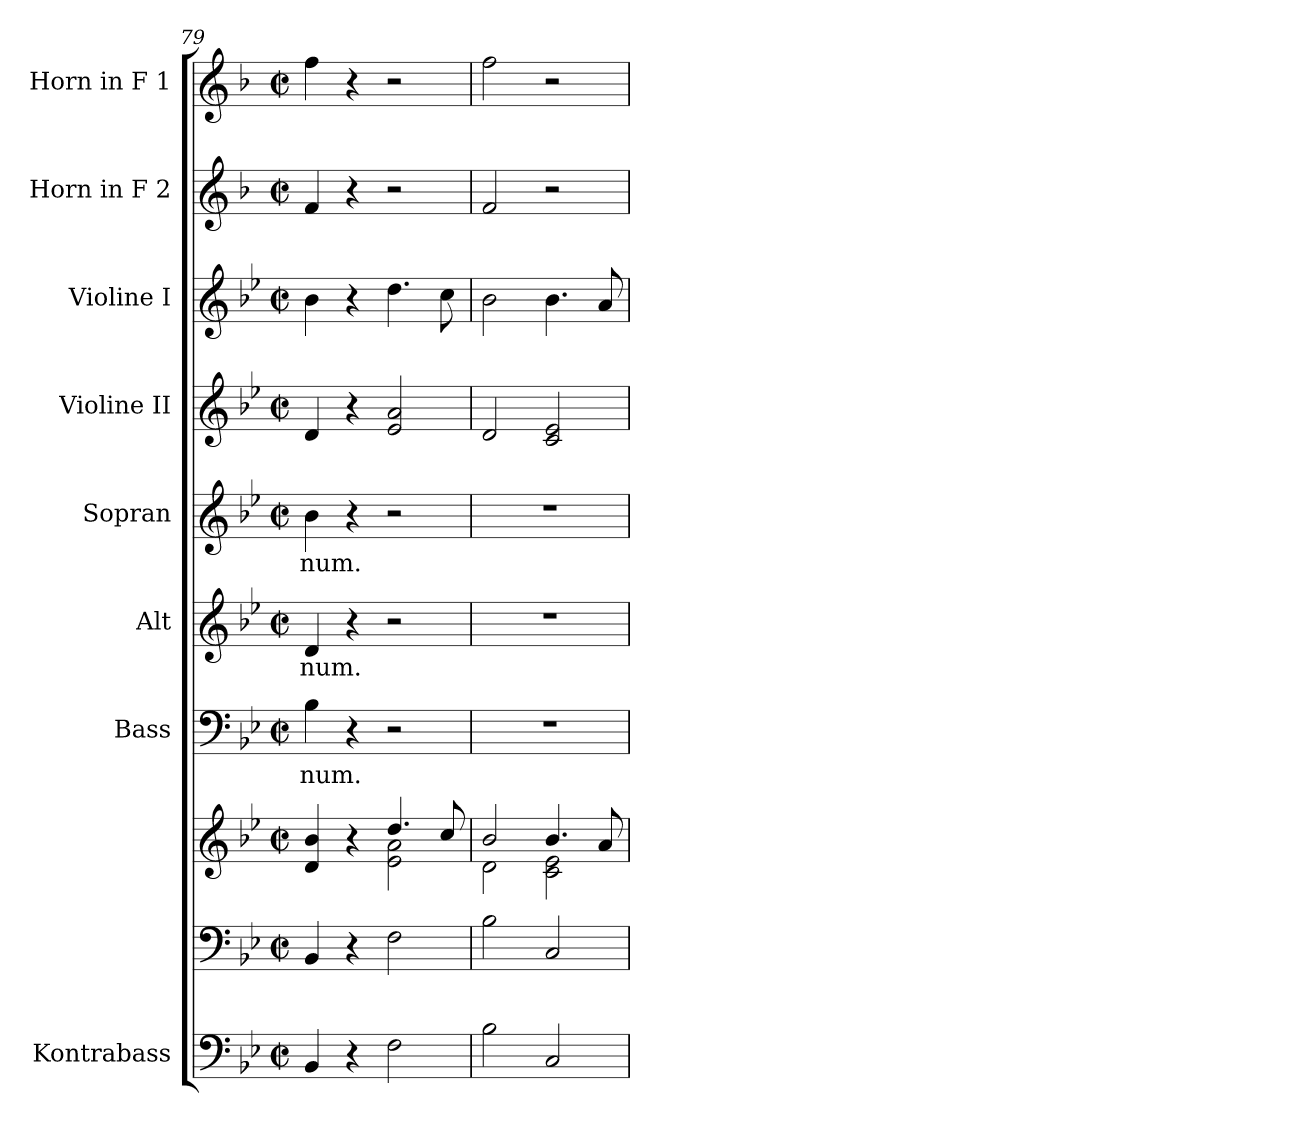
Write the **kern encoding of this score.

**kern	**kern	**kern	**kern	**text	**kern	**text	**kern	**text	**kern	**kern	**kern	**kern
*part9	*part8	*part8	*part7	*part7	*part6	*part6	*part5	*part5	*part4	*part3	*part2	*part1
*staff10	*staff9	*staff8	*staff7	*staff7	*staff6	*staff6	*staff5	*staff5	*staff4	*staff3	*staff2	*staff1
*I"Kontrabass	*	*	*I"Bass	*	*I"Alt	*	*I"Sopran	*	*I"Violine II	*I"Violine I	*I"Horn in F 2	*I"Horn in F 1
*I'Kb.	*	*	*I'B.	*	*I'A.	*	*I'S.	*	*I'Vl. II	*I'Vl. I	*	*
*clefF4	*clefF4	*clefG2	*clefF4	*	*clefG2	*	*clefG2	*	*clefG2	*clefG2	*clefG2	*clefG2
*ITrd7c12	*	*	*	*	*	*	*	*	*	*	*ITrd4c7	*ITrd4c7
*k[b-e-]	*k[b-e-]	*k[b-e-]	*k[b-e-]	*	*k[b-e-]	*	*k[b-e-]	*	*k[b-e-]	*k[b-e-]	*k[b-e-]	*k[b-e-]
*B-:	*B-:	*B-:	*B-:	*	*B-:	*	*B-:	*	*B-:	*B-:	*B-:	*B-:
*M2/2	*M2/2	*M2/2	*M2/2	*	*M2/2	*	*M2/2	*	*M2/2	*M2/2	*M2/2	*M2/2
*met(c|)	*met(c|)	*met(c|)	*met(c|)	*	*met(c|)	*	*met(c|)	*	*met(c|)	*met(c|)	*met(c|)	*met(c|)
=79	=79	=79	=79	=79	=79	=79	=79	=79	=79	=79	=79	=79
*	*	*^	*	*	*	*	*	*	*	*	*	*
!	!	!	!	!	!LO:LY:b	!	!LO:LY:b	!	!LO:LY:b	!	!	!	!
4BBB-/	4BB-/	4d/ 4b-/	2ryy	4B-\	-num.	4d/	-num.	4b-\	-num.	4d/	4b-\	4B-/	4b-\
4r	4r	4r	.	4r	.	4r	.	4r	.	4r	4r	4r	4r
2FF\	2F\	4.dd/	2e-\ 2a\	2r	.	2r	.	2r	.	2e-/ 2a/	4.dd\	2r	2r
.	.	8cc/	.	.	.	.	.	.	.	.	8cc\	.	.
=80	=80	=80	=80	=80	=80	=80	=80	=80	=80	=80	=80	=80	=80
2BB-\	2B-\	2b-/	2d\	1r	.	1r	.	1r	.	2d/	2b-\	2B-/	2b-\
2CC/	2C/	4.b-/	2c\ 2e-\	.	.	.	.	.	.	2c/ 2e-/	4.b-\	2r	2r
.	.	8a/	.	.	.	.	.	.	.	.	8a/	.	.
*	*	*v	*v	*	*	*	*	*	*	*	*	*	*
=	=	=	=	=	=	=	=	=	=	=	=	=
*-	*-	*-	*-	*-	*-	*-	*-	*-	*-	*-	*-	*-
